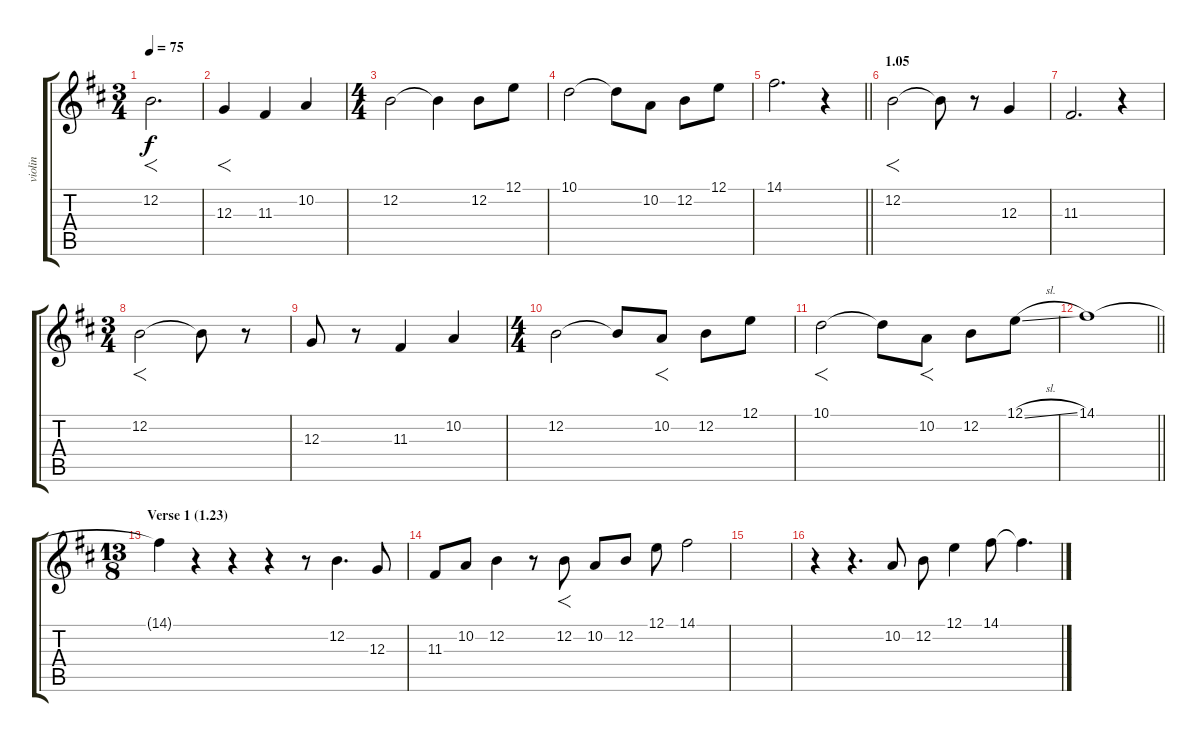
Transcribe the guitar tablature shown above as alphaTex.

\track ("violin" "violin") {instrument violin}
\staff {score tabs}
\tuning (E4 B3 G3 D3 A2 E2) {hide}
\ts (3 4)
\tempo 75
\clef g2
\ks d
12.2.2{f d dy f} |
12.3.4{f} 11.3.4 10.2.4 |
\ts (4 4)
12.2.2 12.2{t}.4 12.2.8 12.1.8 |
10.1.2 10.1{t}.8 10.2.8 12.2.8 12.1.8 |
\barLineRight lightlight
14.1.2{d} r.4 |
\section ("" "1.05")
12.2.2{f} 12.2{t}.8 r.8 12.3.4 |
11.3.2{d} r.4 |
\ts (3 4)
12.2.2{f} 12.2{t}.8 r.8 |
12.3.8 r.8 11.3.4 10.2.4 |
\ts (4 4)
12.2.2 12.2{t}.8 10.2.8{f} 12.2.8 12.1.8 |
10.1.2{f} 10.1{t}.8 10.2.8{f} 12.2.8 12.1{sl}.8 |
\barLineRight lightlight
14.1.1 |
\ts (13 8)
\section ("" "Verse 1 (1.23)")
14.1{t}.4 r.4 r.4 r.4 r.8 12.2.4{d} 12.3.8 |
11.3.8 10.2.8 12.2.4 r.8 12.2.8{f} 10.2.8 12.2.8 12.1.8 14.1.2 |
|
r.4 r.4{d} 10.2.8 12.2.8 12.1.4 14.1.8 14.1{t}.4{d}
